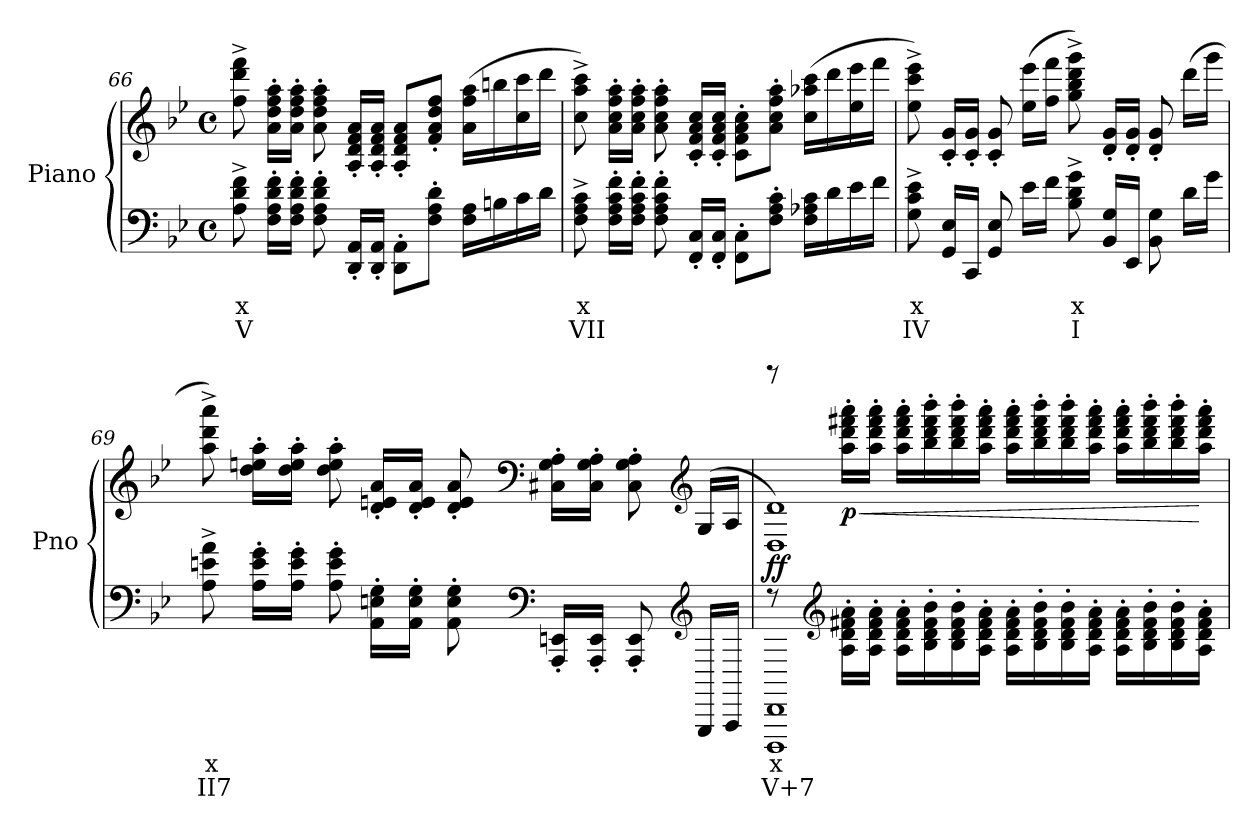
**kern	**text	**text	**kern	**dynam
*part1	*part1	*part1	*part1	*part1
*staff2	*staff2	*staff2	*staff1	*staff1/2
*I"Piano	*	*	*	*
*I'Pno	*	*	*	*
*clefF4	*	*	*clefG2	*
*k[b-e-]	*	*	*k[b-e-]	*
*B-:	*	*	*B-:	*
*M4/4	*	*	*M4/4	*
*met(c)	*	*	*met(c)	*
=66	=66	=66	=66	=66
!	!LO:LY:b	!	!	!
8A\^ 8d\^ 8f\^	x	V	8ff\^ 8ddd\^ 8fff\^	.
16F\' 16A\' 16d\' 16f\'LL	.	.	16a\' 16dd\' 16ff\' 16aa\'LL	.
16F\' 16A\' 16d\' 16f\'JJ	.	.	16a\' 16dd\' 16ff\' 16aa\'JJ	.
8F\' 8A\' 8d\' 8f\'	.	.	8a\' 8dd\' 8ff\' 8aa\'	.
16DD/' 16AA/'LL	.	.	16A/' 16d/' 16f/' 16a/'LL	.
16DD/' 16AA/'JJ	.	.	16A/' 16d/' 16f/' 16a/'JJ	.
8DD\' 8AA\'L	.	.	8A/' 8d/' 8f/' 8a/'L	.
8F\' 8A\' 8d\'J	.	.	8f/' 8a/' 8dd/' 8ff/'J	.
16F\ 16A\LL	.	.	(>16a\ 16ff\ 16aa\LL	.
16Bn\	.	.	16bbn\	.
16c\	.	.	16cc\ 16ccc\	.
16d\JJ	.	.	16ddd\JJ	.
!!LO:PB:g=z
=67	=67	=67	=67	=67
!	!LO:LY:b	!	!	!
8F\^ 8A\^ 8c\^	x	VII	8cc\^ 8aa\^ 8ccc\^)	.
16F\' 16A\' 16c\' 16f\'LL	.	.	16a\' 16cc\' 16ff\' 16aa\'LL	.
16F\' 16A\' 16c\' 16f\'JJ	.	.	16a\' 16cc\' 16ff\' 16aa\'JJ	.
8F\' 8A\' 8c\' 8f\'	.	.	8a\' 8cc\' 8ff\' 8aa\'	.
16FF/' 16C/'LL	.	.	16c/' 16f/' 16a/' 16cc/'LL	.
16FF/' 16C/'JJ	.	.	16c/' 16f/' 16a/' 16cc/'JJ	.
8FF\' 8C\'L	.	.	8c\' 8f\' 8a\' 8cc\'L	.
8F\' 8A\' 8c\'J	.	.	8a\' 8cc\' 8ff\' 8aa\'J	.
16F\ 16A-X\ 16c\LL	.	.	(>16cc\ 16aa-X\ 16ccc\LL	.
16d\	.	.	16ddd\	.
16e-\	.	.	16ee-\ 16eee-\	.
16f\JJ	.	.	16fff\JJ	.
=68	=68	=68	=68	=68
!	!LO:LY:b	!	!	!
8G\^ 8c\^ 8e-\^	x	IV	8ee-\^ 8ccc\^ 8eee-\^)	.
16GG/ 16E-/LL	.	.	16c/' 16g/'LL	.
16CC/JJ	.	.	16c/' 16g/'JJ	.
8GG/ 8E-/	.	.	8c/' 8g/'	.
16e-\LL	.	.	(>16ee-\ 16eee-\LL	.
16f\JJ	.	.	16ff\ 16fff\JJ	.
!	!LO:LY:b	!	!	!
8B-\^ 8d\^ 8g\^	x	I	8gg\^ 8bb-\^ 8ddd\^ 8ggg\^)	.
16BB-/ 16G/LL	.	.	16d/' 16g/'LL	.
16EE-/JJ	.	.	16d/' 16g/'JJ	.
8BB-\ 8G\	.	.	8d/' 8g/'	.
16d\LL	.	.	(>16ddd\LL	.
16g\JJ	.	.	16ggg\JJ	.
!!LO:LB:g=z
=69	=69	=69	=69	=69
!	!LO:LY:b	!	!	!
8A\^ 8en\^ 8a\^	x	II7	8aa\^ 8ddd\^ 8aaa\^)	.
16A\' 16e\' 16g\'LL	.	.	16dd\' 16een\' 16aa\'LL	.
16A\' 16e\' 16g\'JJ	.	.	16dd\' 16ee\' 16aa\'JJ	.
8A\' 8e\' 8g\'	.	.	8dd\' 8ee\' 8aa\'	.
16AA\' 16En\' 16G\'LL	.	.	16d/' 16en/' 16a/'LL	.
16AA\' 16E\' 16G\'JJ	.	.	16d/' 16e/' 16a/'JJ	.
8AA\' 8E\' 8G\'	.	.	8d/' 8e/' 8a/'	.
*clefF4	*	*	*clefF4	*
16AAA/' 16EEn/'LL	.	.	16C#X\' 16G\' 16A\'LL	.
16AAA/' 16EE/'JJ	.	.	16C#\' 16G\' 16A\'JJ	.
8AAA/' 8EE/'	.	.	8C#\' 8G\' 8A\'	.
*clefG2	*	*	*clefG2	*
16GGG/LL	.	.	(<16G/LL	.
16AAA/JJ	.	.	16A/JJ	.
!!LO:PB:g=z
=70	=70	=70	=70	=70
*^	*	*	*	*
!	!	!LO:LY:b	!	!	!LO:DY:b
*	*	*	*	*^	*
8r	1DDD 1DD	x	V+7	8raaaa	1D 1d)	ff
*clefG2	*	*	*	*	*	*
!	!	!	!	!	!	!LO:HP:b
!	!	!	!	!	!	!LO:DY:n=1:b
16A\' 16d\' 16f#X\' 16a\'LL	.	.	.	16aa\' 16ddd\' 16fff#X\' 16aaa\'LL	.	< p
16A\' 16d\' 16f#\' 16a\'JJ	.	.	.	16aa\' 16ddd\' 16fff#\' 16aaa\'JJ	.	.
16A\' 16d\' 16f#\' 16a\'LL	.	.	.	16aa\' 16ddd\' 16fff#\' 16aaa\'LL	.	.
16B-\' 16d\' 16f#\' 16b-\'	.	.	.	16bb-\' 16ddd\' 16fff#\' 16bbb-\'	.	.
16B-\' 16d\' 16f#\' 16b-\'	.	.	.	16bb-\' 16ddd\' 16fff#\' 16bbb-\'	.	.
16A\' 16d\' 16f#\' 16a\'JJ	.	.	.	16aa\' 16ddd\' 16fff#\' 16aaa\'JJ	.	.
16A\' 16d\' 16f#\' 16a\'LL	.	.	.	16aa\' 16ddd\' 16fff#\' 16aaa\'LL	.	.
16B-\' 16d\' 16f#\' 16b-\'	.	.	.	16bb-\' 16ddd\' 16fff#\' 16bbb-\'	.	.
16B-\' 16d\' 16f#\' 16b-\'	.	.	.	16bb-\' 16ddd\' 16fff#\' 16bbb-\'	.	.
16A\' 16d\' 16f#\' 16a\'JJ	.	.	.	16aa\' 16ddd\' 16fff#\' 16aaa\'JJ	.	.
16A\' 16d\' 16f#\' 16a\'LL	.	.	.	16aa\' 16ddd\' 16fff#\' 16aaa\'LL	.	.
16B-\' 16d\' 16f#\' 16b-\'	.	.	.	16bb-\' 16ddd\' 16fff#\' 16bbb-\'	.	.
16B-\' 16d\' 16f#\' 16b-\'	.	.	.	16bb-\' 16ddd\' 16fff#\' 16bbb-\'	.	.
16A\' 16d\' 16f#\' 16a\'JJ	.	.	.	16aa\' 16ddd\' 16fff#\' 16aaa\'JJ	.	[
*v	*v	*	*	*	*	*
*	*	*	*v	*v	*
=	=	=	=	=
*-	*-	*-	*-	*-
